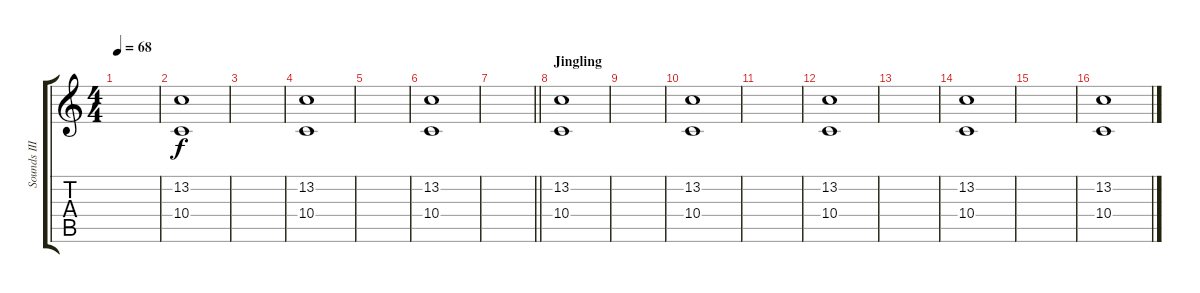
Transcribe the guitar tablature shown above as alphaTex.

\track ("Sounds III (Other)" "Sounds III") {instrument reversecymbal}
\staff {score tabs}
\tuning (E4 B3 G3 D3 A2 E2) {hide}
\ts (4 4)
\tempo 68
\clef g2
\ks c
|
(13.2 10.4).1 |
|
(13.2 10.4).1 |
|
(13.2 10.4).1 |
\barLineRight lightlight
|
\section ("" "Jingling")
(13.2 10.4).1 |
|
(13.2 10.4).1 |
|
(13.2 10.4).1 |
|
(13.2 10.4).1 |
|
(13.2 10.4).1
